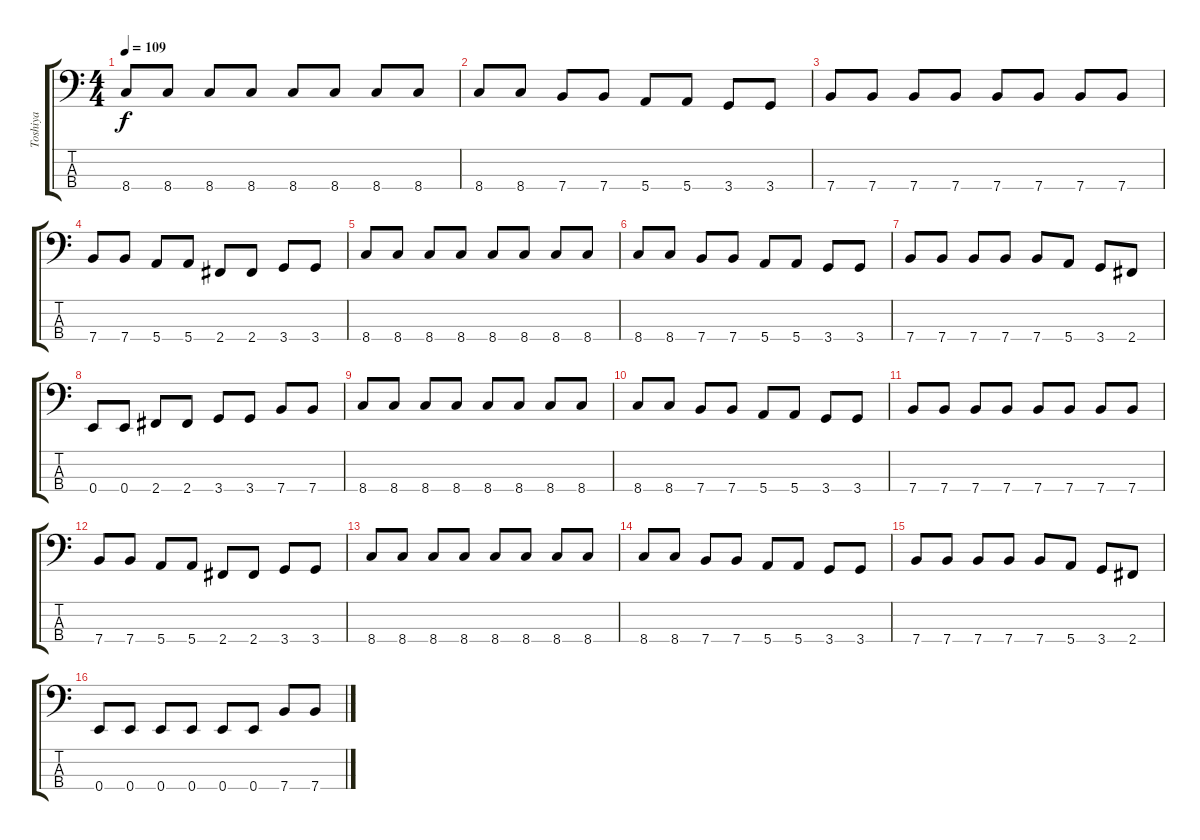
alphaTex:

\track ("Toshiya" "Toshiya") {instrument electricbasspick}
\staff {score tabs}
\tuning (G2 D2 A1 E1) {hide}
\ts (4 4)
\tempo 109
\clef f4
\ks c
8.4.8{dy f} 8.4.8 8.4.8 8.4.8 8.4.8 8.4.8 8.4.8 8.4.8 |
8.4.8 8.4.8 7.4.8 7.4.8 5.4.8 5.4.8 3.4.8 3.4.8 |
7.4.8 7.4.8 7.4.8 7.4.8 7.4.8 7.4.8 7.4.8 7.4.8 |
7.4.8 7.4.8 5.4.8 5.4.8 2.4.8 2.4.8 3.4.8 3.4.8 |
8.4.8 8.4.8 8.4.8 8.4.8 8.4.8 8.4.8 8.4.8 8.4.8 |
8.4.8 8.4.8 7.4.8 7.4.8 5.4.8 5.4.8 3.4.8 3.4.8 |
7.4.8 7.4.8 7.4.8 7.4.8 7.4.8 5.4.8 3.4.8 2.4.8 |
0.4.8 0.4.8 2.4.8 2.4.8 3.4.8 3.4.8 7.4.8 7.4.8 |
8.4.8 8.4.8 8.4.8 8.4.8 8.4.8 8.4.8 8.4.8 8.4.8 |
8.4.8 8.4.8 7.4.8 7.4.8 5.4.8 5.4.8 3.4.8 3.4.8 |
7.4.8 7.4.8 7.4.8 7.4.8 7.4.8 7.4.8 7.4.8 7.4.8 |
7.4.8 7.4.8 5.4.8 5.4.8 2.4.8 2.4.8 3.4.8 3.4.8 |
8.4.8 8.4.8 8.4.8 8.4.8 8.4.8 8.4.8 8.4.8 8.4.8 |
8.4.8 8.4.8 7.4.8 7.4.8 5.4.8 5.4.8 3.4.8 3.4.8 |
7.4.8 7.4.8 7.4.8 7.4.8 7.4.8 5.4.8 3.4.8 2.4.8 |
0.4.8 0.4.8 0.4.8 0.4.8 0.4.8 0.4.8 7.4.8 7.4.8
